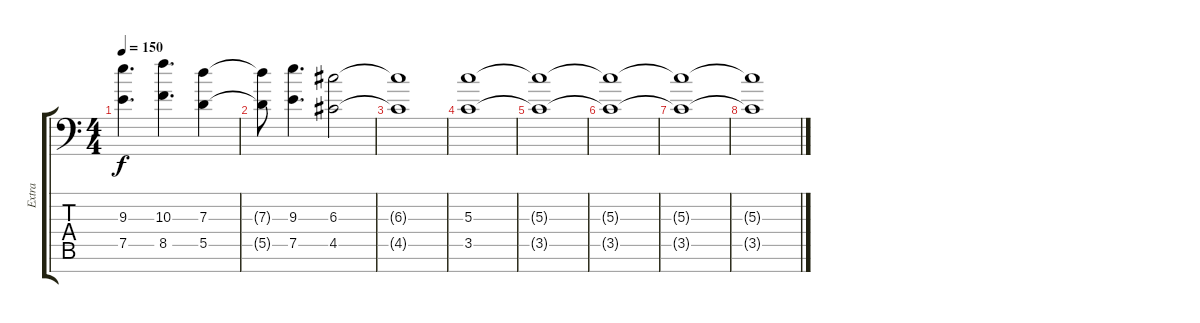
\track ("Extra" "Extra") {instrument distortionguitar}
\staff {score tabs}
\tuning (E4 B3 G3 D3 A2 E2 A1) {hide}
\ts (4 4)
\tempo 150
\clef f4
\ks c
(9.3 7.5).4{d dy f balance 11 instrument distortionguitar} (10.3 8.5).4{d} (7.3 5.5).4 |
(7.3{t} 5.5{t}).8 (9.3 7.5).4{d} (6.3 4.5).2 |
(6.3{t} 4.5{t}).1 |
(5.3 3.5).1 |
(5.3{t} 3.5{t}).1 |
(5.3{t} 3.5{t}).1 |
(5.3{t} 3.5{t}).1 |
(5.3{t} 3.5{t}).1
